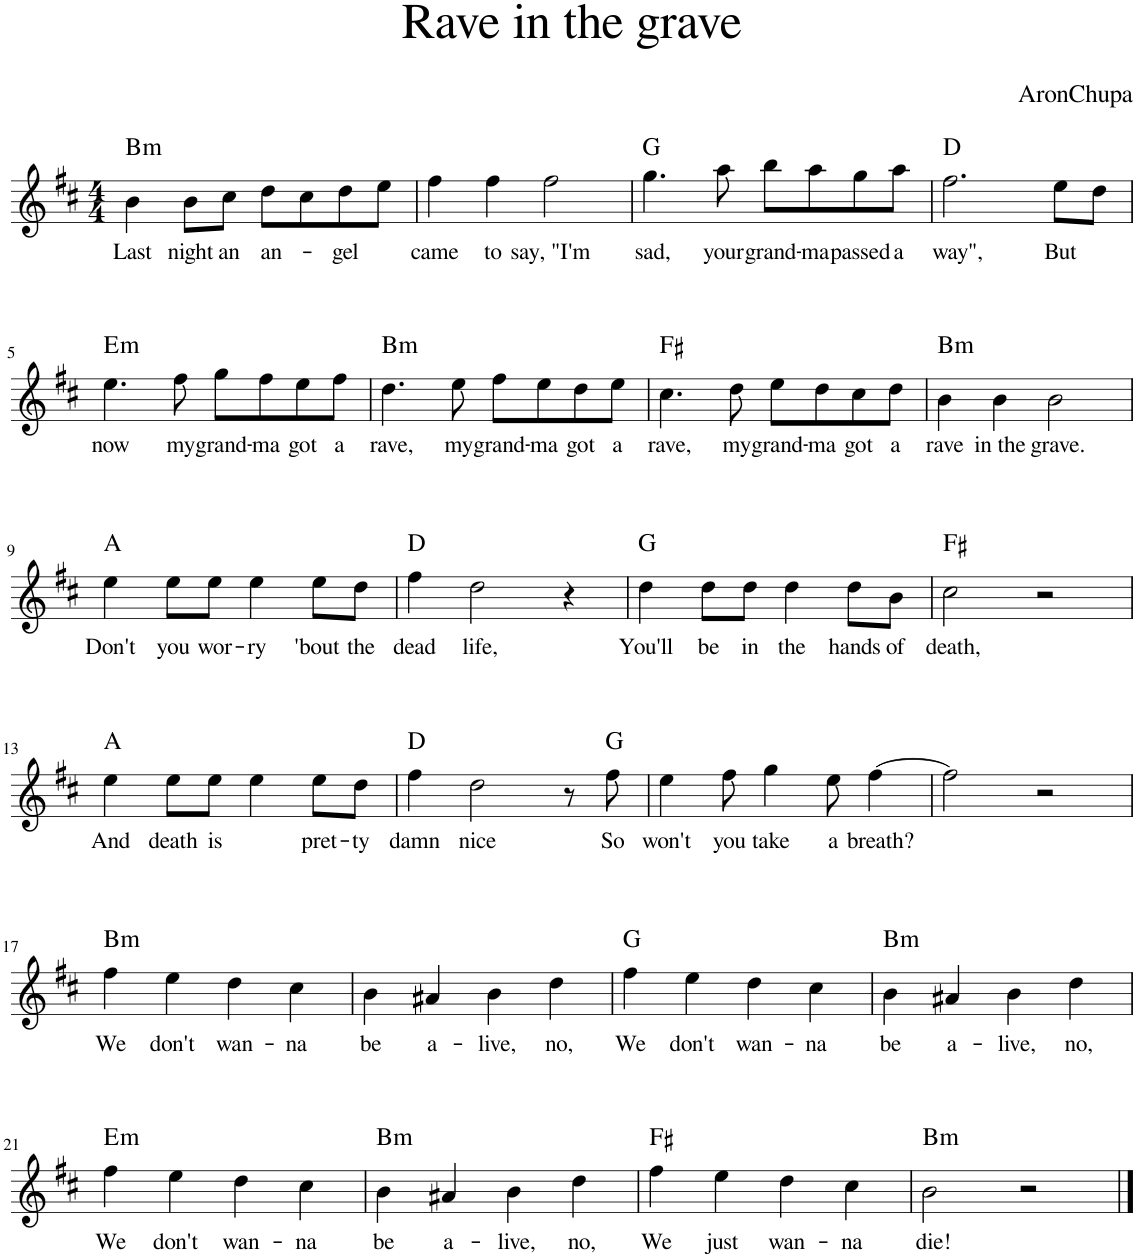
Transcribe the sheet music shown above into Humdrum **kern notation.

**kern	**text	**harte
*part1	*part1	*part1
*staff1	*staff1	*
*I"Piano	*	*
*I'Pno.	*	*
*clefG2	*	*
*k[f#c#]	*	*
*M4/4	*	*
=1	=1	=1
!	!LO:LY:b	!LO:H:kt=m
4b\	Last	B:min
!	!LO:LY:b	!
8b\L	night	.
!	!LO:LY:b	!
8cc#\J	an	.
!	!LO:LY:b	!
8dd\L	an-	.
8cc#\	.	.
!	!LO:LY:b	!
8dd\	-gel	.
8ee\J	.	.
=2	=2	=2
!	!LO:LY:b	!
4ff#\	came	.
!	!LO:LY:b	!
4ff#\	to	.
!	!LO:LY:b	!
2ff#\	say, "I'm	.
=3	=3	=3
!	!LO:LY:b	!
4.gg\	sad,	G:maj
!	!LO:LY:b	!
8aa\	your	.
!	!LO:LY:b	!
8bb\L	grand-	.
!	!LO:LY:b	!
8aa\	-ma	.
!	!LO:LY:b	!
8gg\	passed	.
!	!LO:LY:b	!
8aa\J	a	.
=4	=4	=4
!	!LO:LY:b	!
2.ff#\	way",	D:maj
!	!LO:LY:b	!
8ee\L	But	.
8dd\J	.	.
!!LO:LB:g=z
=5	=5	=5
!	!LO:LY:b	!LO:H:kt=m
4.ee\	now	E:min
!	!LO:LY:b	!
8ff#\	my	.
!	!LO:LY:b	!
8gg\L	grand-	.
!	!LO:LY:b	!
8ff#\	-ma	.
!	!LO:LY:b	!
8ee\	got	.
!	!LO:LY:b	!
8ff#\J	a	.
=6	=6	=6
!	!LO:LY:b	!LO:H:kt=m
4.dd\	rave,	B:min
!	!LO:LY:b	!
8ee\	my	.
!	!LO:LY:b	!
8ff#\L	grand-	.
!	!LO:LY:b	!
8ee\	-ma	.
!	!LO:LY:b	!
8dd\	got	.
!	!LO:LY:b	!
8ee\J	a	.
=7	=7	=7
!	!LO:LY:b	!
4.cc#\	rave,	F#:maj
!	!LO:LY:b	!
8dd\	my	.
!	!LO:LY:b	!
8ee\L	grand-	.
!	!LO:LY:b	!
8dd\	-ma	.
!	!LO:LY:b	!
8cc#\	got	.
!	!LO:LY:b	!
8dd\J	a	.
=8	=8	=8
!	!LO:LY:b	!LO:H:kt=m
4b\	rave	B:min
!	!LO:LY:b	!
4b\	in the	.
!	!LO:LY:b	!
2b\	grave.	.
!!LO:LB:g=z
=9	=9	=9
!	!LO:LY:b	!
4ee\	Don't	A:maj
!	!LO:LY:b	!
8ee\L	you	.
!	!LO:LY:b	!
8ee\J	wor-	.
!	!LO:LY:b	!
4ee\	-ry	.
!	!LO:LY:b	!
8ee\L	'bout	.
!	!LO:LY:b	!
8dd\J	the	.
=10	=10	=10
!	!LO:LY:b	!
4ff#\	dead	D:maj
!	!LO:LY:b	!
2dd\	life,	.
4r	.	.
=11	=11	=11
!	!LO:LY:b	!
4dd\	You'll	G:maj
!	!LO:LY:b	!
8dd\L	be	.
!	!LO:LY:b	!
8dd\J	in	.
!	!LO:LY:b	!
4dd\	the	.
!	!LO:LY:b	!
8dd\L	hands	.
!	!LO:LY:b	!
8b\J	of	.
=12	=12	=12
!	!LO:LY:b	!
2cc#\	death,	F#:maj
2r	.	.
!!LO:LB:g=z
=13	=13	=13
!	!LO:LY:b	!
4ee\	And	A:maj
!	!LO:LY:b	!
8ee\L	death	.
!	!LO:LY:b	!
8ee\J	is	.
4ee\	.	.
!	!LO:LY:b	!
8ee\L	pret-	.
!	!LO:LY:b	!
8dd\J	-ty	.
=14	=14	=14
!	!LO:LY:b	!
4ff#\	damn	D:maj
!	!LO:LY:b	!
2dd\	nice	.
8r	.	.
!	!LO:LY:b	!
8ff#\	So	G:maj
=15	=15	=15
!	!LO:LY:b	!
4ee\	won't	.
!	!LO:LY:b	!
8ff#\	you	.
!	!LO:LY:b	!
4gg\	take	.
!	!LO:LY:b	!
8ee\	a	.
!	!LO:LY:b	!
[4ff#\	breath?	.
=16	=16	=16
2ff#\]	.	.
2r	.	.
!!LO:LB:g=z
=17	=17	=17
!	!LO:LY:b	!LO:H:kt=m
4ff#\	We	B:min
!	!LO:LY:b	!
4ee\	don't	.
!	!LO:LY:b	!
4dd\	wan-	.
!	!LO:LY:b	!
4cc#\	-na	.
=18	=18	=18
!	!LO:LY:b	!
4b\	be	.
!	!LO:LY:b	!
4a#X/	a-	.
!	!LO:LY:b	!
4b\	-live,	.
!	!LO:LY:b	!
4dd\	no,	.
=19	=19	=19
!	!LO:LY:b	!
4ff#\	We	G:maj
!	!LO:LY:b	!
4ee\	don't	.
!	!LO:LY:b	!
4dd\	wan-	.
!	!LO:LY:b	!
4cc#\	-na	.
=20	=20	=20
!	!LO:LY:b	!LO:H:kt=m
4b\	be	B:min
!	!LO:LY:b	!
4a#X/	a-	.
!	!LO:LY:b	!
4b\	-live,	.
!	!LO:LY:b	!
4dd\	no,	.
!!LO:LB:g=z
=21	=21	=21
!	!LO:LY:b	!LO:H:kt=m
4ff#\	We	E:min
!	!LO:LY:b	!
4ee\	don't	.
!	!LO:LY:b	!
4dd\	wan-	.
!	!LO:LY:b	!
4cc#\	-na	.
=22	=22	=22
!	!LO:LY:b	!LO:H:kt=m
4b\	be	B:min
!	!LO:LY:b	!
4a#X/	a-	.
!	!LO:LY:b	!
4b\	-live,	.
!	!LO:LY:b	!
4dd\	no,	.
=23	=23	=23
!	!LO:LY:b	!
4ff#\	We	F#:maj
!	!LO:LY:b	!
4ee\	just	.
!	!LO:LY:b	!
4dd\	wan-	.
!	!LO:LY:b	!
4cc#\	-na	.
=24	=24	=24
!	!LO:LY:b	!LO:H:kt=m
2b\	die!	B:min
2r	.	.
==	==	==
*-	*-	*-
